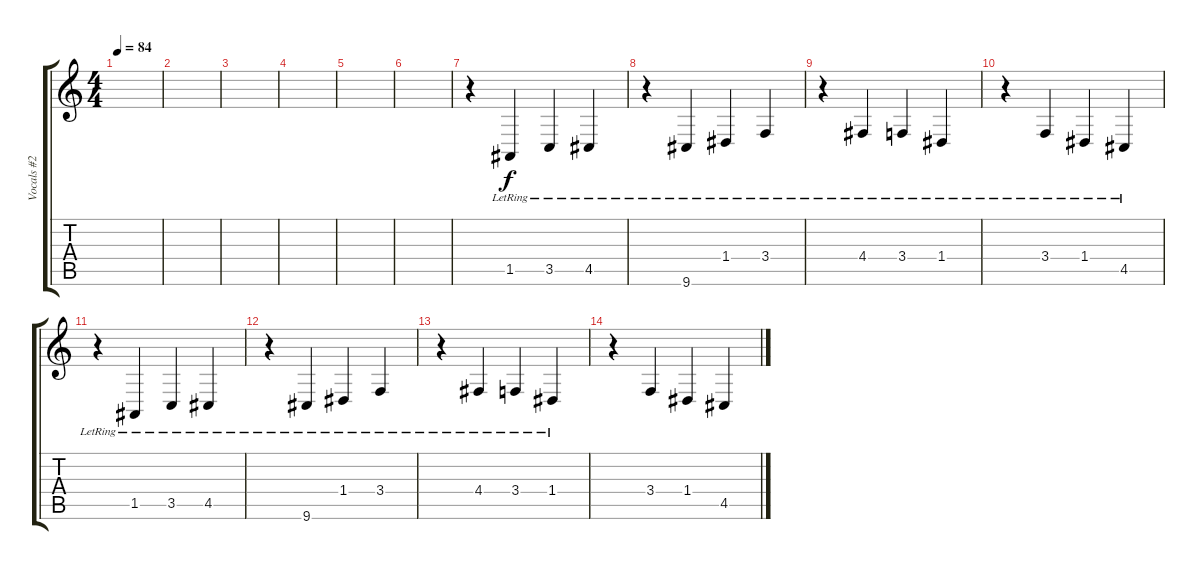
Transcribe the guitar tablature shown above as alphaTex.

\track ("Vocals #2" "Vocals #2") {instrument stringensemble1}
\staff {score tabs}
\tuning (E4 B3 G3 D3 A2 E2) {hide}
\ts (4 4)
\tempo 84
\clef g2
\ks c
|
|
|
|
|
|
r.4 1.5{lr}.4 3.5{lr}.4 4.5{lr}.4 |
r.4 9.6{lr}.4 1.4{lr}.4 3.4{lr}.4 |
r.4 4.4{lr}.4 3.4{lr}.4 1.4{lr}.4 |
r.4 3.4{lr}.4 1.4{lr}.4 4.5{lr}.4 |
r.4 1.5{lr}.4 3.5{lr}.4 4.5{lr}.4 |
r.4 9.6{lr}.4 1.4{lr}.4 3.4{lr}.4 |
r.4 4.4{lr}.4 3.4{lr}.4 1.4{lr}.4 |
r.4 3.4.4 1.4.4 4.5.4
